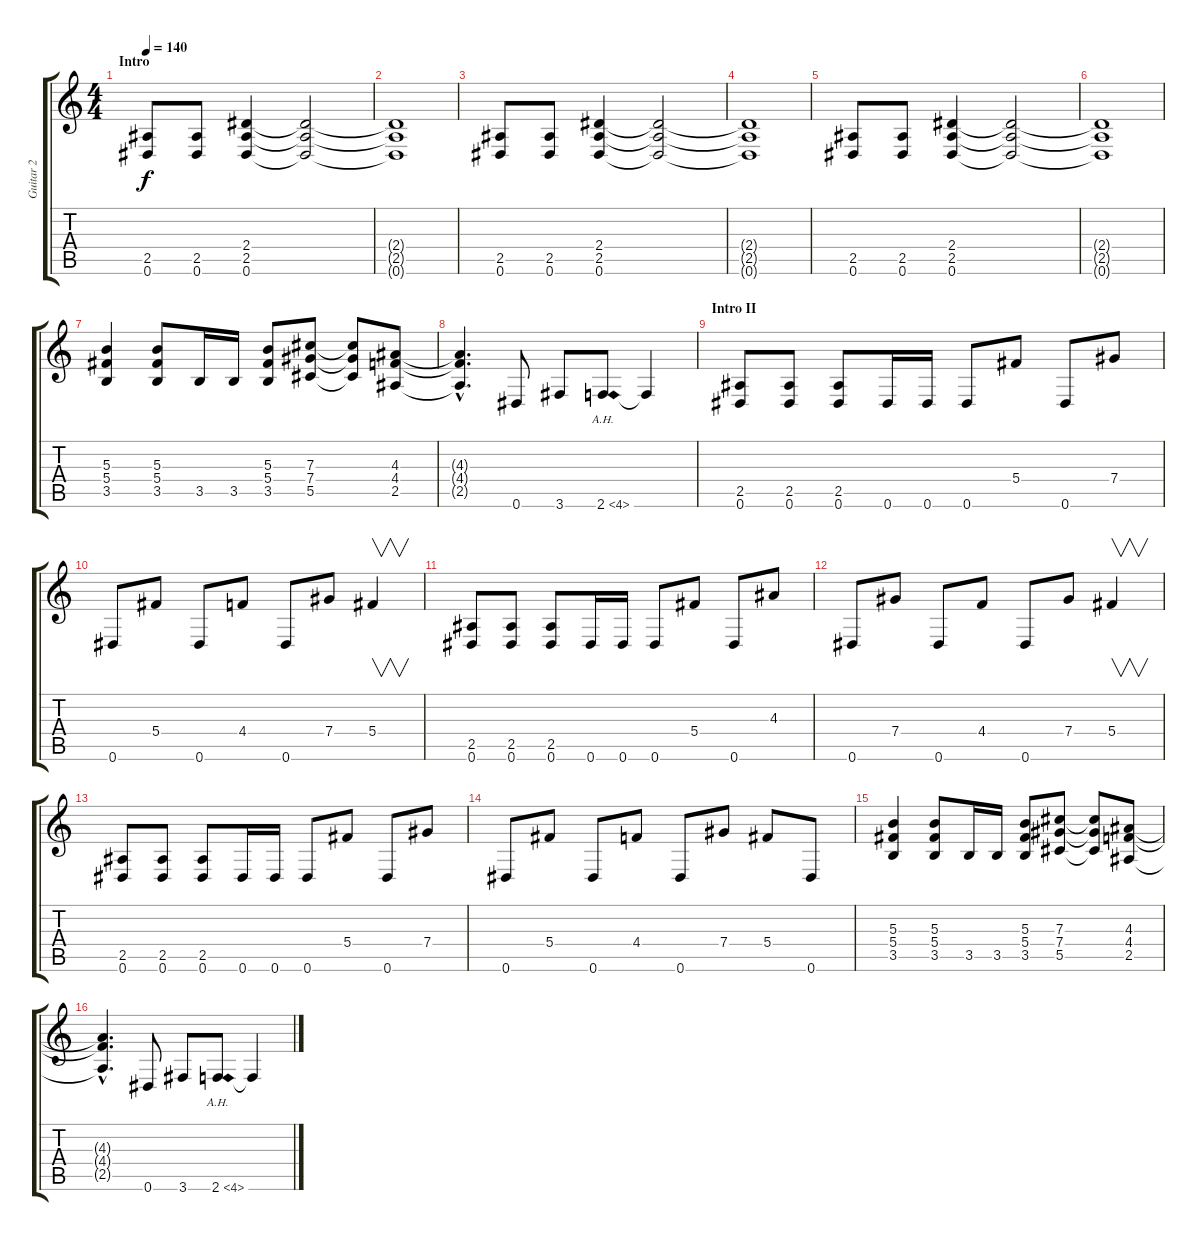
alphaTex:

\track ("Guitar 2" "Guitar 2") {instrument overdrivenguitar}
\staff {score tabs}
\tuning (Eb4 Bb3 Gb3 Db3 Ab2 Eb2) {hide}
\ts (4 4)
\section ("" "Intro")
\tempo 140
\clef g2
\ks c
(2.5 0.6).8{dy f instrument overdrivenguitar} (2.5 0.6).8 (2.4 2.5 0.6).4 (2.4{t} 2.5{t} 0.6{t}).2 |
(2.4{t} 2.5{t} 0.6{t}).1 |
(2.5 0.6).8 (2.5 0.6).8 (2.4 2.5 0.6).4 (2.4{t} 2.5{t} 0.6{t}).2 |
(2.4{t} 2.5{t} 0.6{t}).1 |
(2.5 0.6).8 (2.5 0.6).8 (2.4 2.5 0.6).4 (2.4{t} 2.5{t} 0.6{t}).2 |
(2.4{t} 2.5{t} 0.6{t}).1 |
(5.3 5.4 3.5).4 (5.3 5.4 3.5).8 3.5.16 3.5.16 (5.3 5.4 3.5).8 (7.3 7.4 5.5).8 (7.3{t} 7.4{t} 5.5{t}).8 (4.3 4.4 2.5).8 |
(4.3{hac t} 4.4{hac t} 2.5{hac t}).4{d} 0.6.8 3.6.8 2.6{ah 2}.8 2.6{t}.4 |
\section ("" "Intro II")
(2.5 0.6).8 (2.5 0.6).8 (2.5 0.6).8 0.6.16 0.6.16 0.6.8 5.4.8 0.6.8 7.4.8 |
0.6.8 5.4.8 0.6.8 4.4.8 0.6.8 7.4.8 5.4.4{v} |
(2.5 0.6).8 (2.5 0.6).8 (2.5 0.6).8 0.6.16 0.6.16 0.6.8 5.4.8 0.6.8 4.3.8 |
0.6.8 7.4.8 0.6.8 4.4.8 0.6.8 7.4.8 5.4.4{v} |
(2.5 0.6).8 (2.5 0.6).8 (2.5 0.6).8 0.6.16 0.6.16 0.6.8 5.4.8 0.6.8 7.4.8 |
0.6.8 5.4.8 0.6.8 4.4.8 0.6.8 7.4.8 5.4.8 0.6.8 |
(5.3 5.4 3.5).4 (5.3 5.4 3.5).8 3.5.16 3.5.16 (5.3 5.4 3.5).8 (7.3 7.4 5.5).8 (7.3{t} 7.4{t} 5.5{t}).8 (4.3 4.4 2.5).8 |
(4.3{hac t} 4.4{hac t} 2.5{hac t}).4{d} 0.6.8 3.6.8 2.6{ah 2}.8 2.6{t}.4
